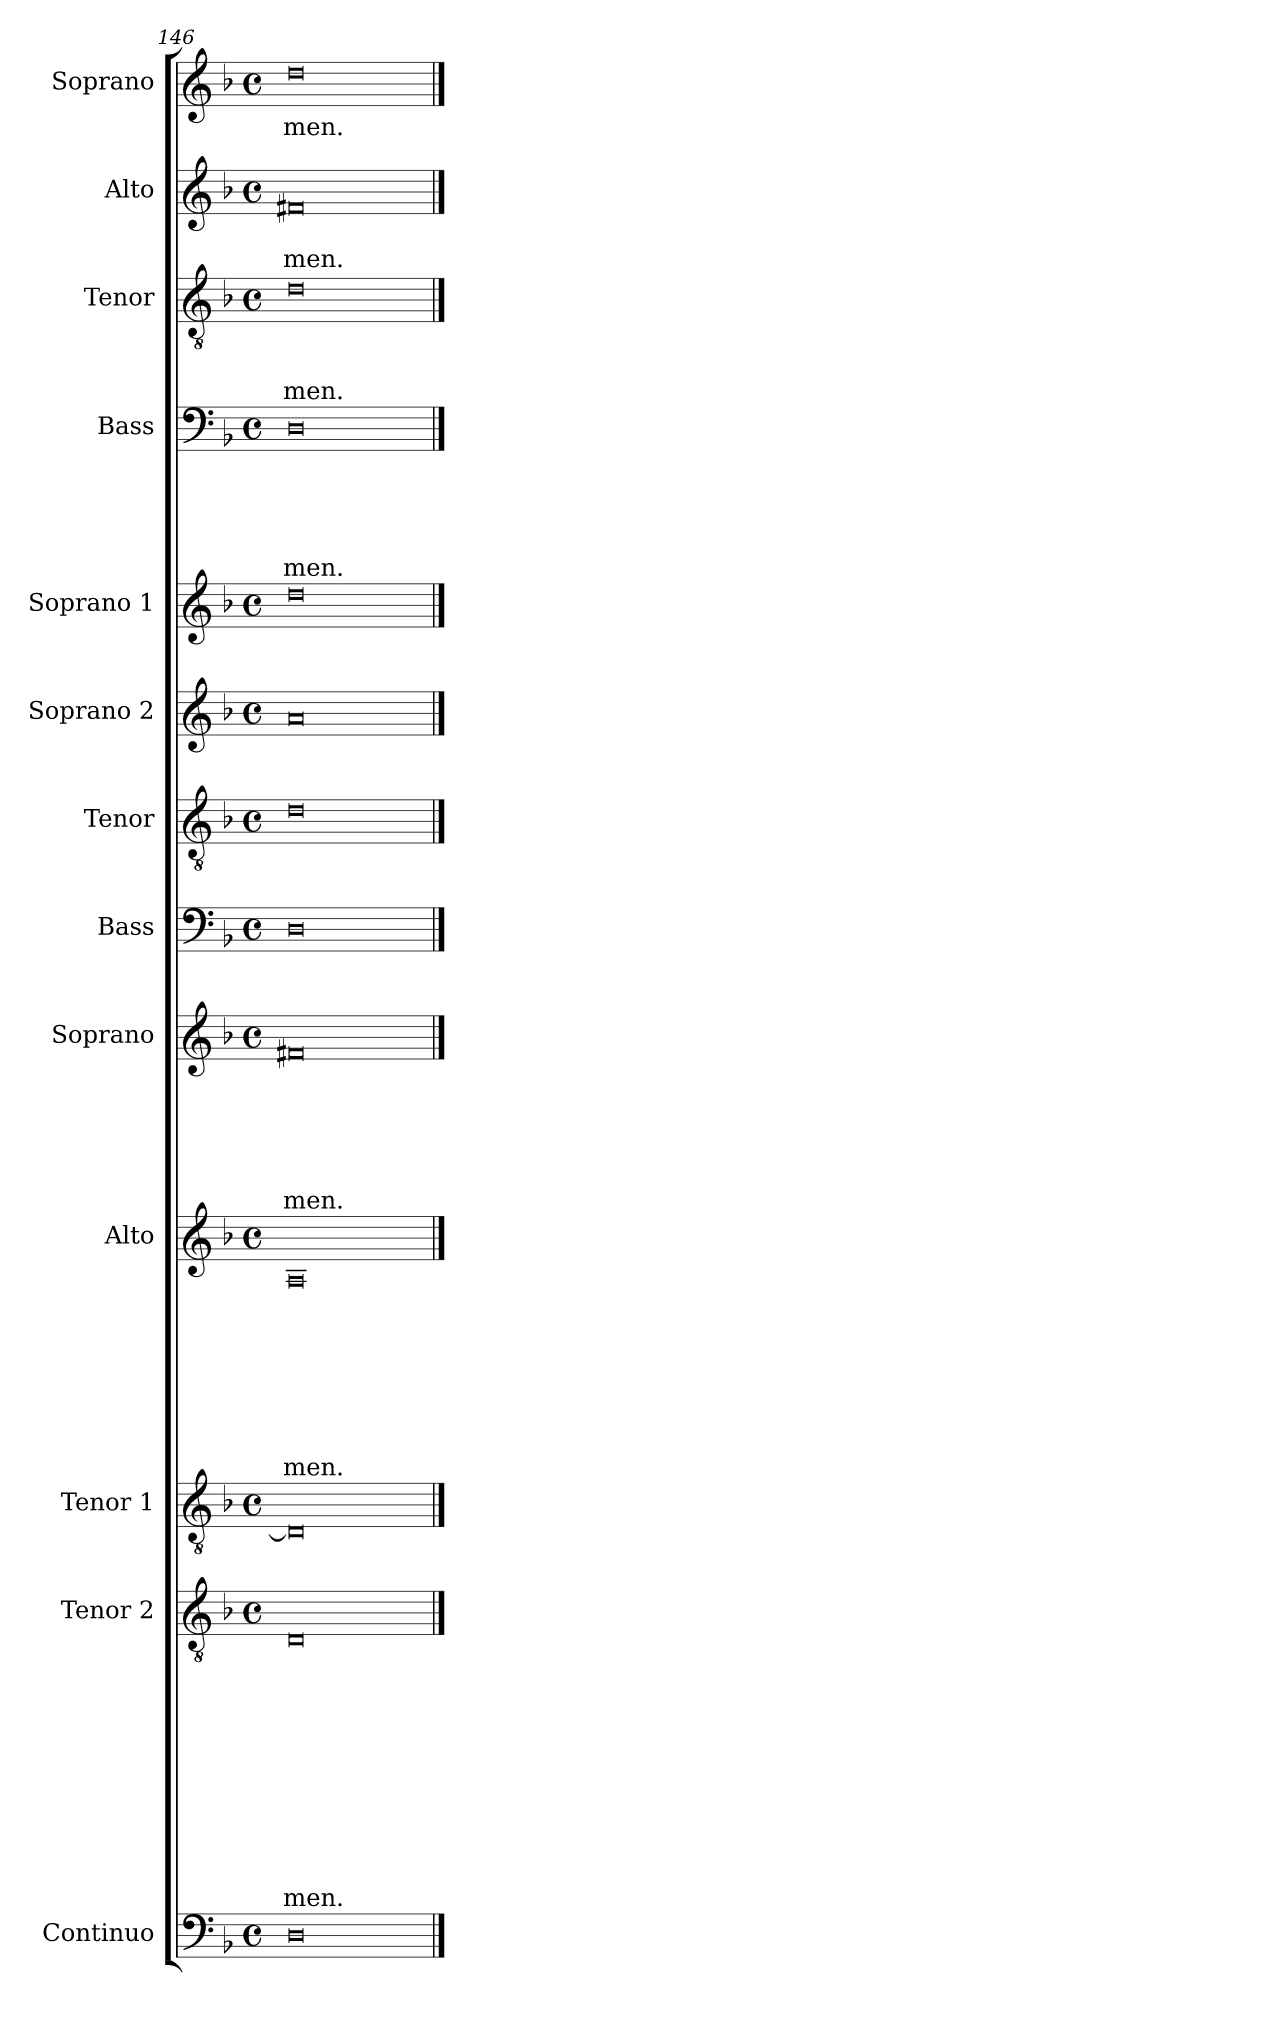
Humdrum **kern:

**kern	**kern	**text	**text	**text	**text	**text	**text	**text	**text	**text	**text	**text	**kern	**text	**kern	**text	**text	**text	**text	**text	**text	**text	**text	**kern	**text	**text	**text	**text	**text	**text	**kern	**kern	**kern	**kern	**kern	**text	**text	**text	**text	**text	**kern	**text	**text	**text	**kern	**text	**text	**kern	**text
*part13	*part12	*part12	*part12	*part12	*part12	*part12	*part12	*part12	*part12	*part12	*part12	*part12	*part11	*part11	*part10	*part10	*part10	*part10	*part10	*part10	*part10	*part10	*part10	*part9	*part9	*part9	*part9	*part9	*part9	*part9	*part8	*part7	*part6	*part5	*part4	*part4	*part4	*part4	*part4	*part4	*part3	*part3	*part3	*part3	*part2	*part2	*part2	*part1	*part1
*staff13	*staff12	*staff12	*staff12	*staff12	*staff12	*staff12	*staff12	*staff12	*staff12	*staff12	*staff12	*staff12	*staff11	*staff11	*staff10	*staff10	*staff10	*staff10	*staff10	*staff10	*staff10	*staff10	*staff10	*staff9	*staff9	*staff9	*staff9	*staff9	*staff9	*staff9	*staff8	*staff7	*staff6	*staff5	*staff4	*staff4	*staff4	*staff4	*staff4	*staff4	*staff3	*staff3	*staff3	*staff3	*staff2	*staff2	*staff2	*staff1	*staff1
*I"Continuo	*I"Tenor 2	*	*	*	*	*	*	*	*	*	*	*	*I"Tenor 1	*	*I"Alto	*	*	*	*	*	*	*	*	*I"Soprano	*	*	*	*	*	*	*I"Bass	*I"Tenor	*I"Soprano 2	*I"Soprano 1	*I"Bass	*	*	*	*	*	*I"Tenor	*	*	*	*I"Alto	*	*	*I"Soprano	*
*I'Cont.	*I'T2.	*	*	*	*	*	*	*	*	*	*	*	*I'T1 .	*	*I'A.	*	*	*	*	*	*	*	*	*I'S.	*	*	*	*	*	*	*I'B.	*I'T.	*I'S2.	*I'S1 .	*I'B.	*	*	*	*	*	*I'T.	*	*	*	*I'A.	*	*	*I'S.	*
*clefF4	*clefGv2	*	*	*	*	*	*	*	*	*	*	*	*clefGv2	*	*clefG2	*	*	*	*	*	*	*	*	*clefG2	*	*	*	*	*	*	*clefF4	*clefGv2	*clefG2	*clefG2	*clefF4	*	*	*	*	*	*clefGv2	*	*	*	*clefG2	*	*	*clefG2	*
*	*	*	*	*	*	*	*	*	*	*	*	*	*	*	*	*	*	*	*	*	*	*	*	*	*	*	*	*	*	*	*ITrd7c12	*	*	*	*	*	*	*	*	*	*	*	*	*	*	*	*	*	*
*k[b-]	*k[b-]	*	*	*	*	*	*	*	*	*	*	*	*k[b-]	*	*k[b-]	*	*	*	*	*	*	*	*	*k[b-]	*	*	*	*	*	*	*k[b-]	*k[b-]	*k[b-]	*k[b-]	*k[b-]	*	*	*	*	*	*k[b-]	*	*	*	*k[b-]	*	*	*k[b-]	*
*F:	*F:	*	*	*	*	*	*	*	*	*	*	*	*F:	*	*F:	*	*	*	*	*	*	*	*	*F:	*	*	*	*	*	*	*F:	*F:	*F:	*F:	*F:	*	*	*	*	*	*F:	*	*	*	*F:	*	*	*F:	*
*M4/4	*M4/4	*	*	*	*	*	*	*	*	*	*	*	*M4/4	*	*M4/4	*	*	*	*	*	*	*	*	*M4/4	*	*	*	*	*	*	*M4/4	*M4/4	*M4/4	*M4/4	*M4/4	*	*	*	*	*	*M4/4	*	*	*	*M4/4	*	*	*M4/4	*
*met(c)	*met(c)	*	*	*	*	*	*	*	*	*	*	*	*met(c)	*	*met(c)	*	*	*	*	*	*	*	*	*met(c)	*	*	*	*	*	*	*met(c)	*met(c)	*met(c)	*met(c)	*met(c)	*	*	*	*	*	*met(c)	*	*	*	*met(c)	*	*	*met(c)	*
=146	=146	=146	=146	=146	=146	=146	=146	=146	=146	=146	=146	=146	=146	=146	=146	=146	=146	=146	=146	=146	=146	=146	=146	=146	=146	=146	=146	=146	=146	=146	=146	=146	=146	=146	=146	=146	=146	=146	=146	=146	=146	=146	=146	=146	=146	=146	=146	=146	=146
!	!	!	!	!	!	!	!	!	!	!	!	!LO:LY:b	!	!	!	!	!	!	!	!	!	!	!LO:LY:b	!	!	!	!	!	!	!LO:LY:b	!	!	!	!	!	!	!	!	!	!LO:LY:b	!	!	!	!LO:LY:b	!	!	!LO:LY:b	!	!LO:LY:b
0D	0D	.	.	.	.	.	.	.	.	.	.	-men.	0D]	.	0A	.	.	.	.	.	.	.	-men.	0f#X	.	.	.	.	.	-men.	0DD	0d	0a	0dd	0D	.	.	.	.	-men.	0d	.	.	-men.	0f#X	.	-men.	0dd	-men.
==	==	==	==	==	==	==	==	==	==	==	==	==	==	==	==	==	==	==	==	==	==	==	==	==	==	==	==	==	==	==	==	==	==	==	==	==	==	==	==	==	==	==	==	==	==	==	==	==	==
*-	*-	*-	*-	*-	*-	*-	*-	*-	*-	*-	*-	*-	*-	*-	*-	*-	*-	*-	*-	*-	*-	*-	*-	*-	*-	*-	*-	*-	*-	*-	*-	*-	*-	*-	*-	*-	*-	*-	*-	*-	*-	*-	*-	*-	*-	*-	*-	*-	*-
